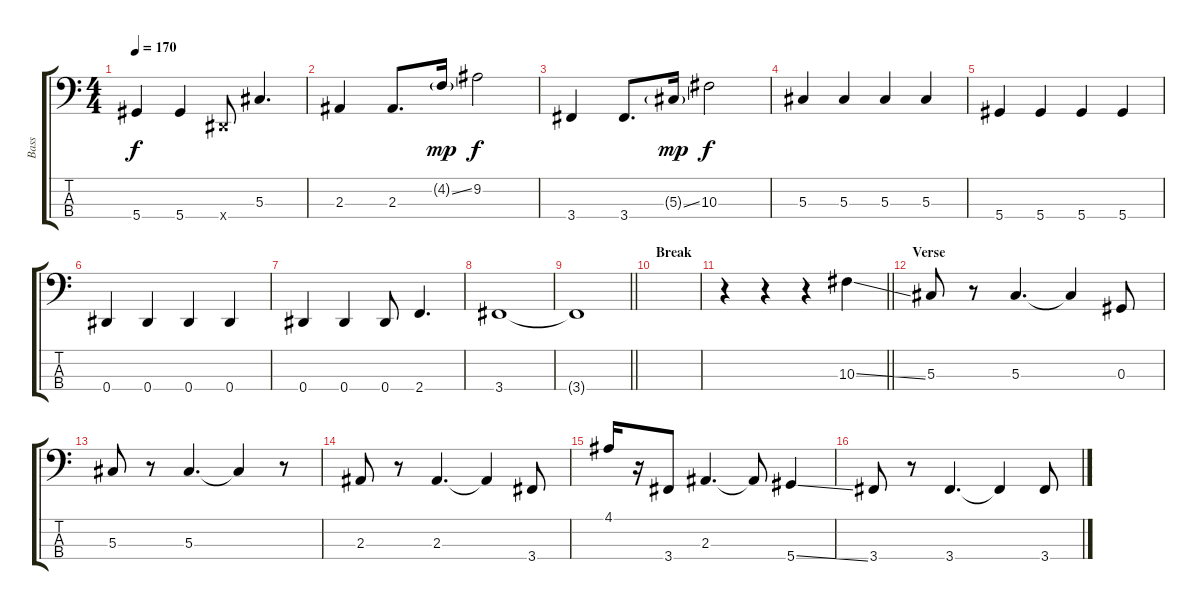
\track ("Bass" "Bass") {instrument electricbassfinger}
\staff {score tabs}
\tuning (Gb2 Db2 Ab1 Eb1) {hide}
\ts (4 4)
\tempo 170
\clef f4
\ks c
5.4.4{dy f} 5.4.4 0.4{x}.8 5.3.4{d} |
2.3.4 2.3.8{d} 4.2{ss g}.16{dy mp} 9.2.2{dy f} |
3.4.4 3.4.8{d} 5.3{ss g}.16{dy mp} 10.3.2{dy f} |
5.3.4 5.3.4 5.3.4 5.3.4 |
5.4.4 5.4.4 5.4.4 5.4.4 |
0.4.4 0.4.4 0.4.4 0.4.4 |
0.4.4 0.4.4 0.4.8 2.4.4{d} |
3.4.1 |
\barLineRight lightlight
3.4{t}.1 |
\section ("" "Break")
|
\barLineRight lightlight
r.4 r.4 r.4 10.3{ss}.4 |
\section ("" "Verse")
5.3.8 r.8 5.3.4{d} 5.3{t}.4 0.3.8 |
5.3.8 r.8 5.3.4{d} 5.3{t}.4 r.8 |
2.3.8 r.8 2.3.4{d} 2.3{t}.4 3.4.8 |
4.1.16 r.16 3.4.8 2.3.4{d} 2.3{t}.8 5.4{ss}.4 |
3.4.8 r.8 3.4.4{d} 3.4{t}.4 3.4.8
